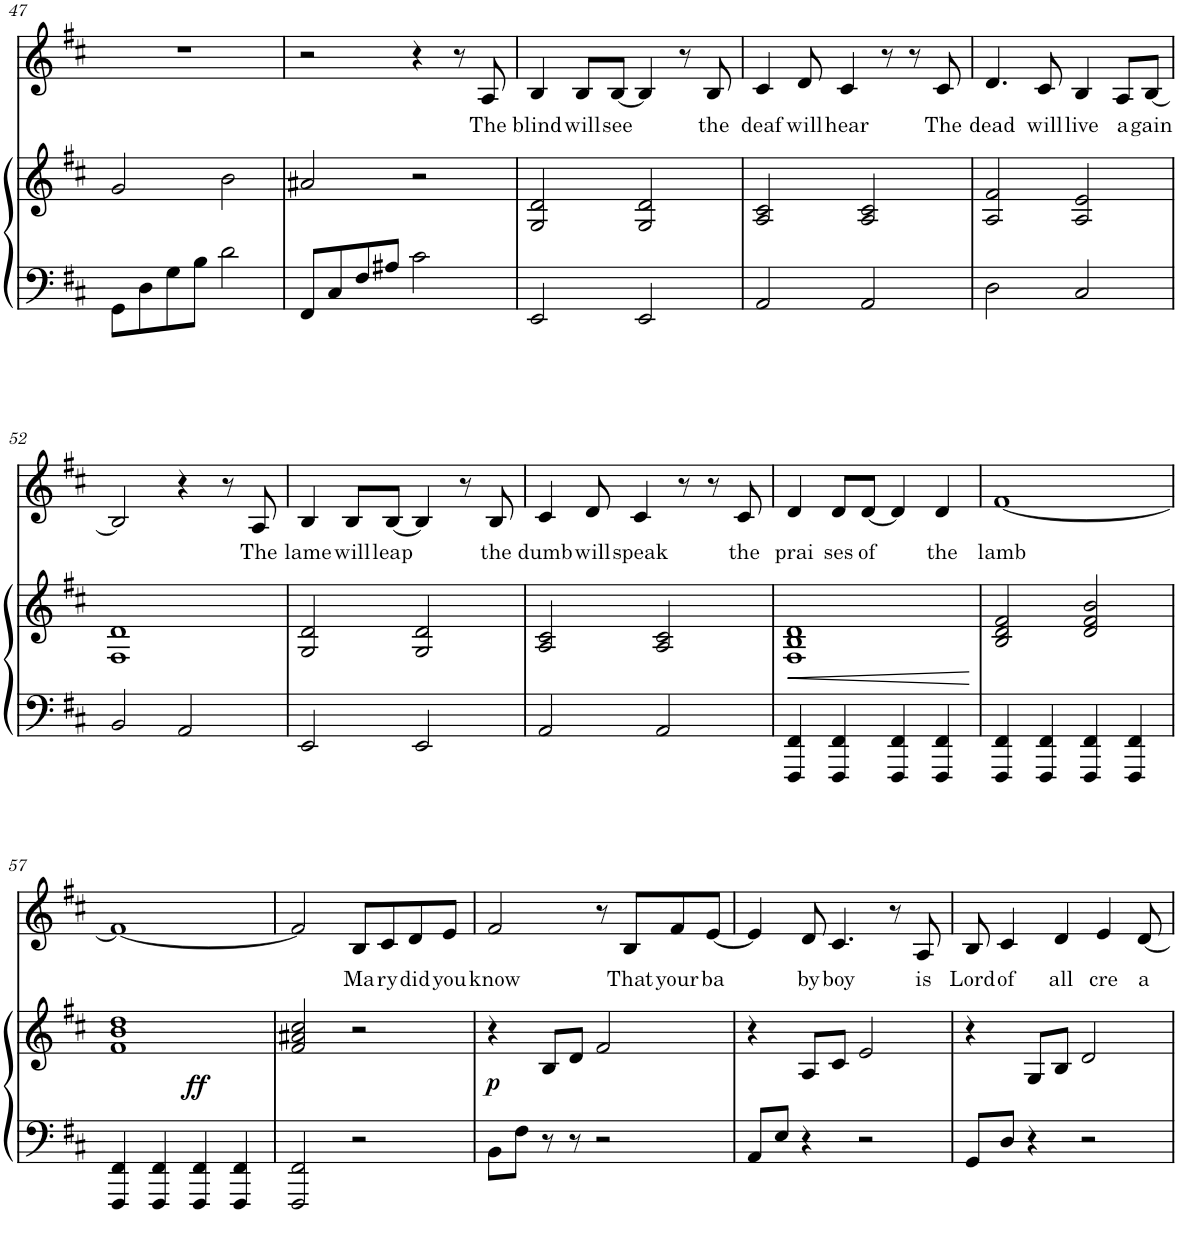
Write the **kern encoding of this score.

**kern	**kern	**dynam	**kern	**text
*part2	*part2	*part2	*part1	*part1
*staff3	*staff2	*staff2/3	*staff1	*staff1
*I"Piano	*	*	*I"Voice	*
*I'Pno	*	*	*I'V	*
!!LO:PB:g=z
*clefF4	*clefG2	*	*clefG2	*
*k[f#c#]	*k[f#c#]	*	*k[f#c#]	*
*M4/4	*M4/4	*	*M4/4	*
=47	=47	=47	=47	=47
8GG\L	2g/	.	1r	.
8D\	.	.	.	.
8G\	.	.	.	.
8B\J	.	.	.	.
2d\	2b\	.	.	.
=48	=48	=48	=48	=48
8FF#/L	2a#X/	.	2r	.
8C#/	.	.	.	.
8F#/	.	.	.	.
8A#X/J	.	.	.	.
2c#\	2r	.	4r	.
.	.	.	8r	.
!	!	!	!	!LO:LY:b
.	.	.	8A/	The
=49	=49	=49	=49	=49
!	!	!	!	!LO:LY:b
2EE/	2G/ 2d/	.	4B/	blind
!	!	!	!	!LO:LY:b
.	.	.	8B/L	will
!	!	!	!	!LO:LY:b
.	.	.	[8B/J	see
2EE/	2G/ 2d/	.	4B/]	.
.	.	.	8r	.
!	!	!	!	!LO:LY:b
.	.	.	8B/	the
=50	=50	=50	=50	=50
!	!	!	!	!LO:LY:b
2AA/	2A/ 2c#/	.	4c#/	deaf
!	!	!	!	!LO:LY:b
.	.	.	8d/	will
!	!	!	!	!LO:LY:b
.	.	.	4c#/	hear
2AA/	2A/ 2c#/	.	.	.
.	.	.	8r	.
.	.	.	8r	.
!	!	!	!	!LO:LY:b
.	.	.	8c#/	The
=51	=51	=51	=51	=51
!	!	!	!	!LO:LY:b
2D\	2A/ 2f#/	.	4.d/	dead
!	!	!	!	!LO:LY:b
.	.	.	8c#/	will
!	!	!	!	!LO:LY:b
2C#/	2A/ 2e/	.	4B/	live
!	!	!	!	!LO:LY:b
.	.	.	8A/L	a
!	!	!	!	!LO:LY:b
.	.	.	[8B/J	gain
!!LO:LB:g=z
=52	=52	=52	=52	=52
2BB/	1F# 1d	.	2B/]	.
2AA/	.	.	4r	.
.	.	.	8r	.
!	!	!	!	!LO:LY:b
.	.	.	8A/	The
=53	=53	=53	=53	=53
!	!	!	!	!LO:LY:b
2EE/	2G/ 2d/	.	4B/	lame
!	!	!	!	!LO:LY:b
.	.	.	8B/L	will
!	!	!	!	!LO:LY:b
.	.	.	[8B/J	leap
2EE/	2G/ 2d/	.	4B/]	.
.	.	.	8r	.
!	!	!	!	!LO:LY:b
.	.	.	8B/	the
=54	=54	=54	=54	=54
!	!	!	!	!LO:LY:b
2AA/	2A/ 2c#/	.	4c#/	dumb
!	!	!	!	!LO:LY:b
.	.	.	8d/	will
!	!	!	!	!LO:LY:b
.	.	.	4c#/	speak
2AA/	2A/ 2c#/	.	.	.
.	.	.	8r	.
.	.	.	8r	.
!	!	!	!	!LO:LY:b
.	.	.	8c#/	the
=55	=55	=55	=55	=55
!	!	!LO:HP:b	!	!LO:LY:b
4FFF#/ 4FF#/	1F# 1B 1d	<	4d/	prai
!	!	!	!	!LO:LY:b
4FFF#/ 4FF#/	.	.	8d/L	ses
!	!	!	!	!LO:LY:b
.	.	.	[8d/J	of
4FFF#/ 4FF#/	.	.	4d/]	.
!	!	!	!	!LO:LY:b
4FFF#/ 4FF#/	.	.	4d/	the
.	.	[	.	.
=56	=56	=56	=56	=56
!	!	!	!	!LO:LY:b
4FFF#/ 4FF#/	2B/ 2d/ 2f#/	.	[1f#	lamb
4FFF#/ 4FF#/	.	.	.	.
4FFF#/ 4FF#/	2d/ 2f#/ 2b/	.	.	.
4FFF#/ 4FF#/	.	.	.	.
!!LO:LB:g=z
=57	=57	=57	=57	=57
4FFF#/ 4FF#/	1f# 1b 1dd	.	1f#_	.
4FFF#/ 4FF#/	.	.	.	.
!	!	!LO:DY:a=2	!	!
4FFF#/ 4FF#/	.	ff	.	.
4FFF#/ 4FF#/	.	.	.	.
=58	=58	=58	=58	=58
2FFF#/ 2FF#/	2f#/ 2a#X/ 2cc#/	.	2f#/]	.
!	!	!	!	!LO:LY:b
2r	2r	.	8B/L	Ma
!	!	!	!	!LO:LY:b
.	.	.	8c#/	ry
!	!	!	!	!LO:LY:b
.	.	.	8d/	did
!	!	!	!	!LO:LY:b
.	.	.	8e/J	you
=59	=59	=59	=59	=59
!	!	!LO:DY:a=2	!	!LO:LY:b
8BB\L	4r	p	2f#/	know
8F#\J	.	.	.	.
8r	8B/L	.	.	.
8r	8d/J	.	.	.
2r	2f#/	.	8r	.
!	!	!	!	!LO:LY:b
.	.	.	8B/L	That
!	!	!	!	!LO:LY:b
.	.	.	8f#/	your
!	!	!	!	!LO:LY:b
.	.	.	[8e/J	ba
=60	=60	=60	=60	=60
8AA/L	4r	.	4e/]	.
8E/J	.	.	.	.
!	!	!	!	!LO:LY:b
4r	8A/L	.	8d/	by
!	!	!	!	!LO:LY:b
.	8c#/J	.	4.c#/	boy
2r	2e/	.	.	.
.	.	.	8r	.
!	!	!	!	!LO:LY:b
.	.	.	8A/	is
=61	=61	=61	=61	=61
!	!	!	!	!LO:LY:b
8GG/L	4r	.	8B/	Lord
!	!	!	!	!LO:LY:b
8D/J	.	.	4c#/	of
4r	8G/L	.	.	.
!	!	!	!	!LO:LY:b
.	8B/J	.	4d/	all
2r	2d/	.	.	.
!	!	!	!	!LO:LY:b
.	.	.	4e/	cre
!	!	!	!	!LO:LY:b
.	.	.	[8d/	a
=	=	=	=	=
*-	*-	*-	*-	*-
